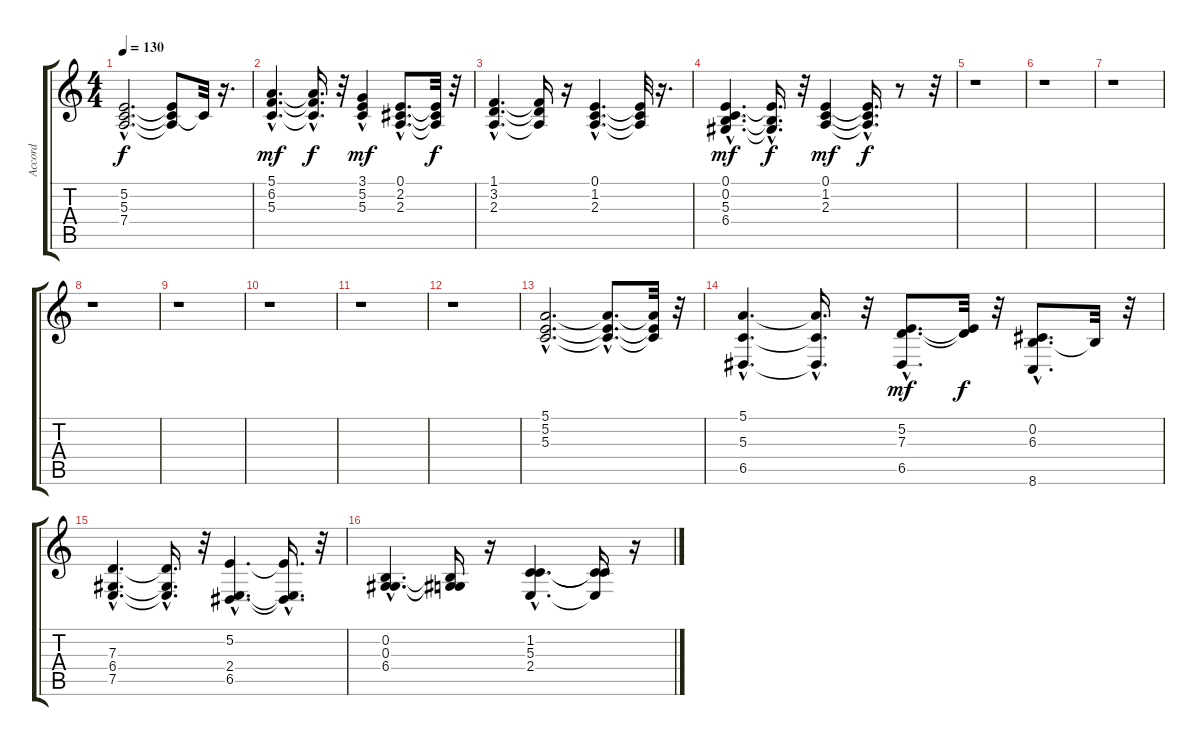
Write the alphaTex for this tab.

\track ("Accord" "Accord") {instrument accordion}
\staff {score tabs}
\tuning (E4 B3 G3 D3 A2 E2) {hide}
\ts (4 4)
\tempo 130
\clef g2
\ks c
(5.2{hac} 5.3{hac} 7.4{hac}).2{d dy f instrument accordion} (5.2{t} 5.3{t} 7.4{t}).8 5.3{t}.32 r.16{d} |
(5.1{hac} 6.2{hac} 5.3{hac}).4{d dy mf} (5.1{t} 6.2{hac t} 5.3{t}).16{d dy f} r.32 (3.1 5.2{hac} 5.3{hac}).4{dy mf} (0.1{hac} 2.2{hac} 2.3{hac}).8{d} (0.1{t} 2.2{t} 2.3{t}).32{dy f} r.32 |
(1.1{hac} 3.2{hac} 2.3{hac}).4{d} (1.1{t} 3.2{t} 2.3{t}).16 r.16 (0.1{hac} 1.2{hac} 2.3{hac}).4{d} (0.1{t} 1.2{t} 2.3{t}).32 r.16{d} |
(0.1{hac} 0.2{hac} 5.3 6.4{hac}).4{d dy mf} (0.1{hac t} 0.2{t} 6.4{t}).16{d dy f} r.32 (0.1 1.2 2.3).4{dy mf} (0.1{t} 1.2{hac t} 2.3{t}).16{d dy f} r.8 r.32 |
r.1 |
r.1 |
r.1 |
r.1 |
r.1 |
r.1 |
r.1 |
r.1 |
(5.1{hac} 5.2{hac} 5.3{hac}).2{d} (5.1{hac t} 5.2{hac t} 5.3{hac t}).8{d} (5.1{t} 5.2{t} 5.3{t}).32 r.32 |
(5.1{hac} 5.3{hac} 6.5{hac}).4{d} (5.1{t} 5.3{hac t} 6.5{t}).16{d} r.32 (5.2{hac} 7.3{hac} 6.5{hac}).8{d dy mf} (5.2{t} 7.3{t}).32{dy f} r.32 (0.2{hac} 6.3{hac} 8.6{hac}).8{d} 0.2{t}.32 r.32 |
(7.3{hac} 6.4{hac} 7.5{hac}).4{d} (7.3{hac t} 6.4{hac t} 7.5{hac t}).16{d} r.32 (5.2{hac} 2.4{hac} 6.5{hac}).4{d} (5.2{hac t} 2.4{t} 6.5{t}).16{d} r.32 |
(0.2{hac} 0.3{hac} 6.4{hac}).4{d} (0.2{t} 0.3{t} 6.4{t}).16 r.16 (1.2{hac} 5.3{hac} 2.4{hac}).4{d} (1.2{t} 5.3{t} 2.4{t}).16 r.16
